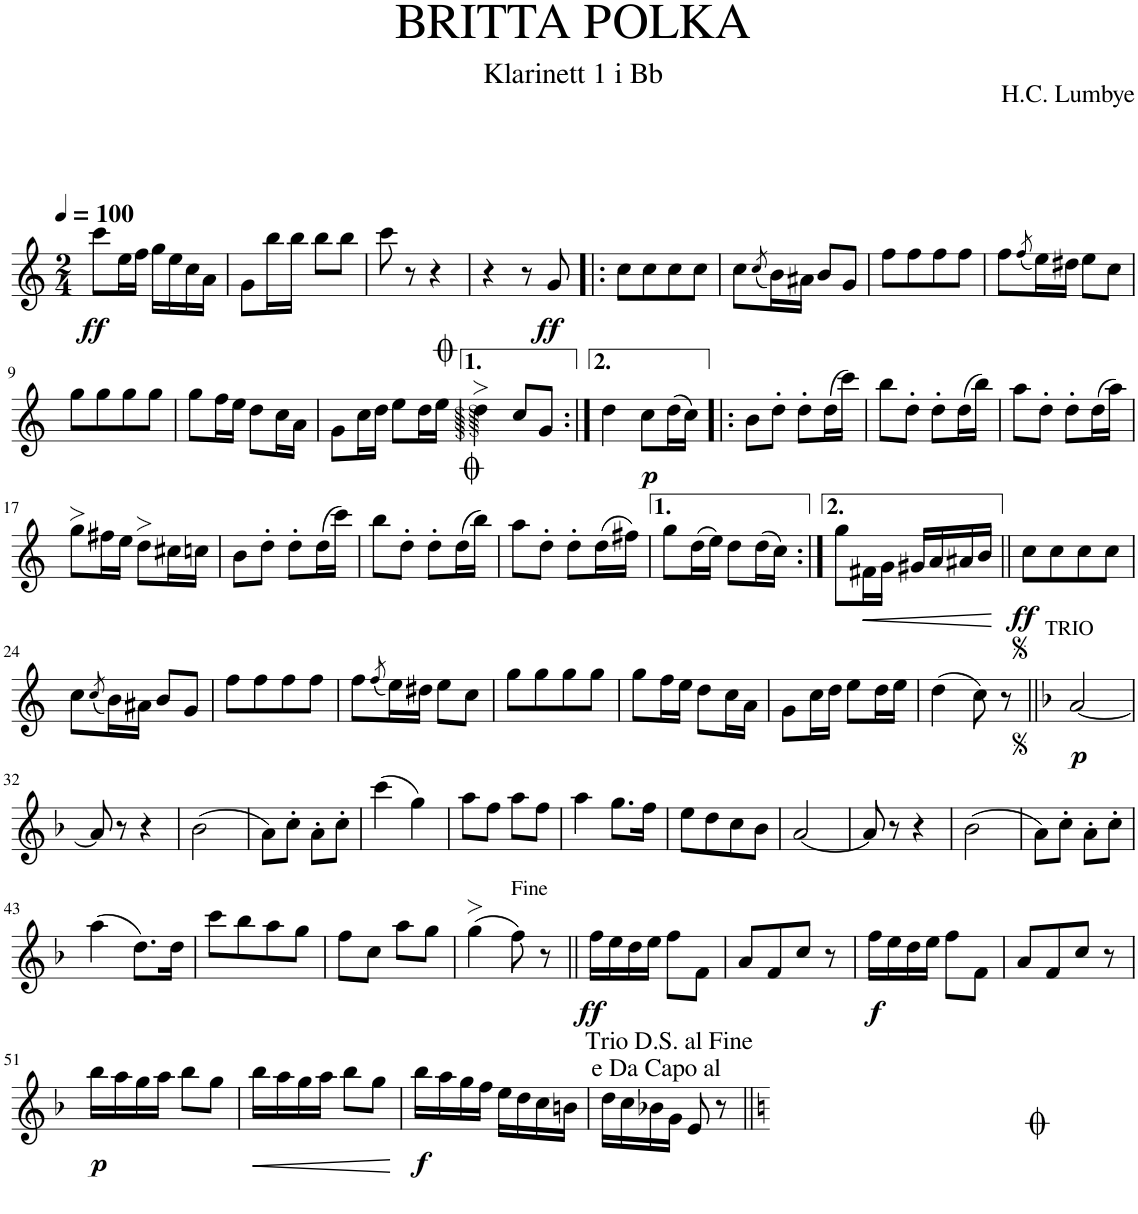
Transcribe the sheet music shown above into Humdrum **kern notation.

**kern	**dynam
*part1	*part1
*staff1	*staff1
*I"Piano	*
*I'Pno.	*
*clefG2	*
*k[]	*
*M2/4	*
*MM100	*
=1	=1
!	!LO:DY:b
8ccc\L	ff
16ee\L	.
16ff\JJ	.
16gg\LL	.
16ee\	.
16cc\	.
16a\JJ	.
=2	=2
8g\L	.
16bb\L	.
16bb\JJ	.
8bb\L	.
8bb\J	.
=3	=3
8ccc\	.
8r	.
4r	.
=4	=4
4r	.
8r	.
!	!LO:DY:b
8g/	ff
=5!|:	=5!|:
8cc\L	.
8cc\	.
8cc\	.
8cc\J	.
=6	=6
8cc\L	.
(8qcc/	.
16b\L)	.
16a#X\JJ	.
8b/L	.
8g/J	.
=7	=7
8ff\L	.
8ff\	.
8ff\	.
8ff\J	.
=8	=8
8ff\L	.
(8qff/	.
16ee\L)	.
16dd#X\JJ	.
8ee\L	.
8cc\J	.
!!LO:LB:g=z
=9	=9
8gg\L	.
8gg\	.
8gg\	.
8gg\J	.
=10	=10
8gg\L	.
16ff\L	.
16ee\JJ	.
8dd\L	.
16cc\L	.
16a\JJ	.
=11	=11
8g\L	.
16cc\L	.
16dd\JJ	.
8ee\L	.
16dd\L	.
16ee\JJ	.
=12	=12
4dd>\	.
8cc/L	.
8g/J	.
=13:|!	=13:|!
4dd\	.
!	!LO:DY:b
8cc\L	p
(16dd\L	.
16cc\JJ)	.
=14!|:	=14!|:
8b\L	.
8dd'\J	.
8dd'\L	.
(16dd\L	.
16ccc\JJ)	.
=15	=15
8bb\L	.
8dd'\J	.
8dd'\L	.
(16dd\L	.
16bb\JJ)	.
=16	=16
8aa\L	.
8dd'\J	.
8dd'\L	.
(16dd\L	.
16aa\JJ)	.
!!LO:LB:g=z
=17	=17
8gg>\L	.
16ff#X\L	.
16ee\JJ	.
8dd>\L	.
16cc#X\L	.
16ccn\JJ	.
=18	=18
8b\L	.
8dd'\J	.
8dd'\L	.
(16dd\L	.
16ccc\JJ)	.
=19	=19
8bb\L	.
8dd'\J	.
8dd'\L	.
(16dd\L	.
16bb\JJ)	.
=20	=20
8aa\L	.
8dd'\J	.
8dd'\L	.
(16dd\L	.
16ff#X\JJ)	.
=21	=21
8gg\L	.
(16dd\L	.
16ee\JJ)	.
8dd\L	.
(16dd\L	.
16cc\JJ)	.
=22:|!	=22:|!
8gg\L	.
!	!LO:HP:b
16f#X\L	<
16g\JJ	.
16g#X/LL	.
16a/	.
16a#X/	.
16b/JJ	.
.	[
=23||	=23||
!	!LO:DY:b
8cc\L	ff
8cc\	.
8cc\	.
8cc\J	.
!!LO:LB:g=z
=24	=24
8cc\L	.
(8qcc/	.
16b\L)	.
16a#X\JJ	.
8b/L	.
8g/J	.
=25	=25
8ff\L	.
8ff\	.
8ff\	.
8ff\J	.
=26	=26
8ff\L	.
(8qff/	.
16ee\L)	.
16dd#X\JJ	.
8ee\L	.
8cc\J	.
=27	=27
8gg\L	.
8gg\	.
8gg\	.
8gg\J	.
=28	=28
8gg\L	.
16ff\L	.
16ee\JJ	.
8dd\L	.
16cc\L	.
16a\JJ	.
=29	=29
8g\L	.
16cc\L	.
16dd\JJ	.
8ee\L	.
16dd\L	.
16ee\JJ	.
=30	=30
(4dd\	.
8cc\)	.
8r	.
=31||	=31||
*k[b-]	*
!LO:TX:a:t=TRIO	!
!	!LO:DY:b
[2a/	p
!!LO:LB:g=z
=32	=32
8a/]	.
8r	.
4r	.
=33	=33
(2b-\	.
=34	=34
8a\L)	.
8cc'\J	.
8a'\L	.
8cc'\J	.
=35	=35
(4ccc\	.
4gg\)	.
=36	=36
8aa\L	.
8ff\J	.
8aa\L	.
8ff\J	.
=37	=37
4aa\	.
8.gg\L	.
16ff\Jk	.
=38	=38
8ee\L	.
8dd\	.
8cc\	.
8b-\J	.
=39	=39
[2a/	.
=40	=40
8a/]	.
8r	.
4r	.
=41	=41
(2b-\	.
=42	=42
8a\L)	.
8cc'\J	.
8a'\L	.
8cc'\J	.
!!LO:LB:g=z
=43	=43
(4aa\	.
8.dd\L)	.
16dd\Jk	.
=44	=44
8ccc\L	.
8bb-\	.
8aa\	.
8gg\J	.
=45	=45
8ff\L	.
8cc\J	.
8aa\L	.
8gg\J	.
=46	=46
(4gg>\	.
8ff\)	.
8r	.
=47||	=47||
!	!LO:DY:b
16ff\LL	ff
16ee\	.
16dd\	.
16ee\JJ	.
8ff\L	.
8f\J	.
=48	=48
8a/L	.
8f/	.
8cc/J	.
8r	.
=49	=49
!	!LO:DY:b
16ff\LL	f
16ee\	.
16dd\	.
16ee\JJ	.
8ff\L	.
8f\J	.
=50	=50
8a/L	.
8f/	.
8cc/J	.
8r	.
!!LO:LB:g=z
=51	=51
!	!LO:DY:b
16bb-\LL	p
16aa\	.
16gg\	.
16aa\JJ	.
8bb-\L	.
8gg\J	.
=52	=52
!	!LO:HP:b
16bb-\LL	<
16aa\	.
16gg\	.
16aa\JJ	.
8bb-\L	.
8gg\J	.
.	[
=53	=53
!	!LO:DY:b
16bb-\LL	f
16aa\	.
16gg\	.
16ff\JJ	.
16ee\LL	.
16dd\	.
16cc\	.
16bn\JJ	.
=54	=54
16dd\LL	.
16cc\	.
16b-X\	.
16g\JJ	.
8e/	.
8r	.
!LO:TX:a:t=Trio D.S. al Fine\ne Da Capo al	!
=||	=||
*-	*-
